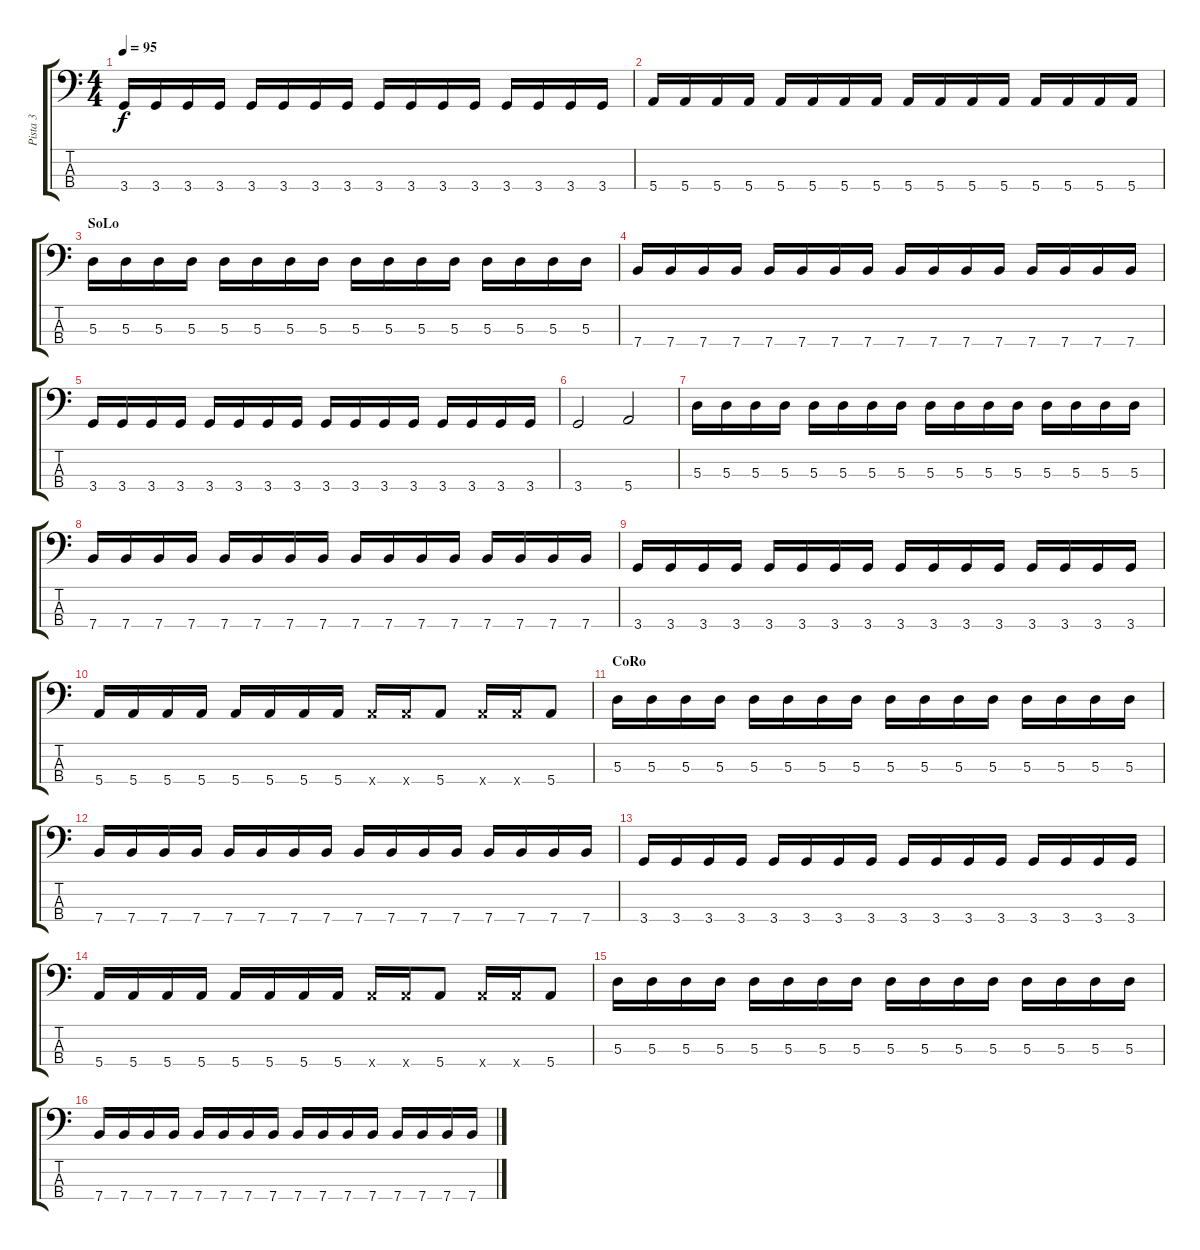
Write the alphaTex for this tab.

\track ("Pista 3" "Pista 3") {instrument electricbasspick}
\staff {score tabs}
\tuning (G2 D2 A1 E1) {hide}
\ts (4 4)
\tempo 95
\clef f4
\ks c
3.4.16{dy f} 3.4.16 3.4.16 3.4.16 3.4.16 3.4.16 3.4.16 3.4.16 3.4.16 3.4.16 3.4.16 3.4.16 3.4.16 3.4.16 3.4.16 3.4.16 |
5.4.16 5.4.16 5.4.16 5.4.16 5.4.16 5.4.16 5.4.16 5.4.16 5.4.16 5.4.16 5.4.16 5.4.16 5.4.16 5.4.16 5.4.16 5.4.16 |
\section ("" "SoLo")
5.3.16 5.3.16 5.3.16 5.3.16 5.3.16 5.3.16 5.3.16 5.3.16 5.3.16 5.3.16 5.3.16 5.3.16 5.3.16 5.3.16 5.3.16 5.3.16 |
7.4.16 7.4.16 7.4.16 7.4.16 7.4.16 7.4.16 7.4.16 7.4.16 7.4.16 7.4.16 7.4.16 7.4.16 7.4.16 7.4.16 7.4.16 7.4.16 |
3.4.16 3.4.16 3.4.16 3.4.16 3.4.16 3.4.16 3.4.16 3.4.16 3.4.16 3.4.16 3.4.16 3.4.16 3.4.16 3.4.16 3.4.16 3.4.16 |
3.4.2 5.4.2 |
5.3.16 5.3.16 5.3.16 5.3.16 5.3.16 5.3.16 5.3.16 5.3.16 5.3.16 5.3.16 5.3.16 5.3.16 5.3.16 5.3.16 5.3.16 5.3.16 |
7.4.16 7.4.16 7.4.16 7.4.16 7.4.16 7.4.16 7.4.16 7.4.16 7.4.16 7.4.16 7.4.16 7.4.16 7.4.16 7.4.16 7.4.16 7.4.16 |
3.4.16 3.4.16 3.4.16 3.4.16 3.4.16 3.4.16 3.4.16 3.4.16 3.4.16 3.4.16 3.4.16 3.4.16 3.4.16 3.4.16 3.4.16 3.4.16 |
5.4.16 5.4.16 5.4.16 5.4.16 5.4.16 5.4.16 5.4.16 5.4.16 5.4{x}.16 5.4{x}.16 5.4.8 5.4{x}.16 5.4{x}.16 5.4.8 |
\section ("" "CoRo")
5.3.16 5.3.16 5.3.16 5.3.16 5.3.16 5.3.16 5.3.16 5.3.16 5.3.16 5.3.16 5.3.16 5.3.16 5.3.16 5.3.16 5.3.16 5.3.16 |
7.4.16 7.4.16 7.4.16 7.4.16 7.4.16 7.4.16 7.4.16 7.4.16 7.4.16 7.4.16 7.4.16 7.4.16 7.4.16 7.4.16 7.4.16 7.4.16 |
3.4.16 3.4.16 3.4.16 3.4.16 3.4.16 3.4.16 3.4.16 3.4.16 3.4.16 3.4.16 3.4.16 3.4.16 3.4.16 3.4.16 3.4.16 3.4.16 |
5.4.16 5.4.16 5.4.16 5.4.16 5.4.16 5.4.16 5.4.16 5.4.16 5.4{x}.16 5.4{x}.16 5.4.8 5.4{x}.16 5.4{x}.16 5.4.8 |
5.3.16 5.3.16 5.3.16 5.3.16 5.3.16 5.3.16 5.3.16 5.3.16 5.3.16 5.3.16 5.3.16 5.3.16 5.3.16 5.3.16 5.3.16 5.3.16 |
7.4.16 7.4.16 7.4.16 7.4.16 7.4.16 7.4.16 7.4.16 7.4.16 7.4.16 7.4.16 7.4.16 7.4.16 7.4.16 7.4.16 7.4.16 7.4.16
